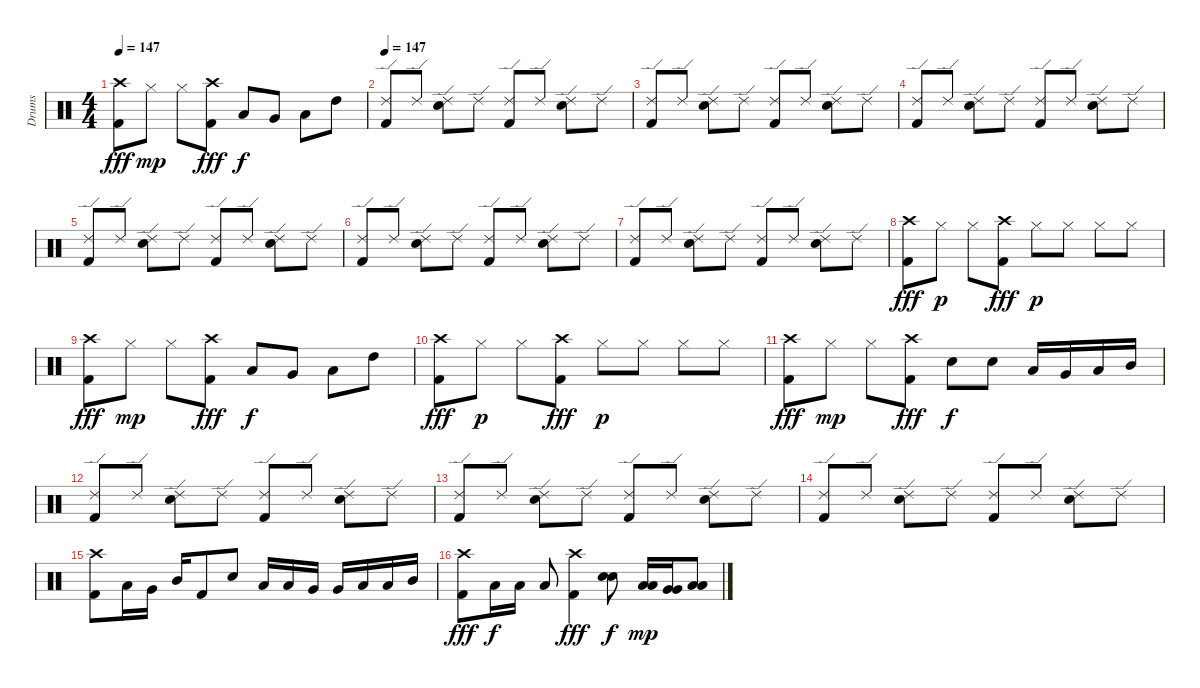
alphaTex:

\track ("Drums" "Drums") {instrument percussion}
\staff {score}
\articulation defaults
\ts (4 4)
\tempo 147
\clef neutral
\ks c
("Crash high (hit)" "Kick (hit) 2").8{dy fff} "Hi-Hat (closed)".8{dy mp} "Hi-Hat (closed)".8 ("Crash high (hit)" "Kick (hit) 2").8{dy fff} "Low Floor Tom (hit)".8{dy f} "Very Low Tom (hit)".8 "Low Tom (hit)".8 "High Tom (hit)".8 |
\tempo 147
("Ride (edge) 2" "Kick (hit) 2").8 "Ride (edge) 2".8 ("Ride (edge) 2" "Snare (hit) 2").8 "Ride (edge) 2".8 ("Ride (edge) 2" "Kick (hit) 2").8 "Ride (edge) 2".8 ("Ride (edge) 2" "Snare (hit) 2").8 "Ride (edge) 2".8 |
("Ride (edge) 2" "Kick (hit) 2").8 "Ride (edge) 2".8 ("Ride (edge) 2" "Snare (hit) 2").8 "Ride (edge) 2".8 ("Ride (edge) 2" "Kick (hit) 2").8 "Ride (edge) 2".8 ("Ride (edge) 2" "Snare (hit) 2").8 "Ride (edge) 2".8 |
("Ride (edge) 2" "Kick (hit) 2").8 "Ride (edge) 2".8 ("Ride (edge) 2" "Snare (hit) 2").8 "Ride (edge) 2".8 ("Ride (edge) 2" "Kick (hit) 2").8 "Ride (edge) 2".8 ("Ride (edge) 2" "Snare (hit) 2").8 "Ride (edge) 2".8 |
("Ride (edge) 2" "Kick (hit) 2").8 "Ride (edge) 2".8 ("Ride (edge) 2" "Snare (hit) 2").8 "Ride (edge) 2".8 ("Ride (edge) 2" "Kick (hit) 2").8 "Ride (edge) 2".8 ("Ride (edge) 2" "Snare (hit) 2").8 "Ride (edge) 2".8 |
("Ride (edge) 2" "Kick (hit) 2").8 "Ride (edge) 2".8 ("Ride (edge) 2" "Snare (hit) 2").8 "Ride (edge) 2".8 ("Ride (edge) 2" "Kick (hit) 2").8 "Ride (edge) 2".8 ("Ride (edge) 2" "Snare (hit) 2").8 "Ride (edge) 2".8 |
("Ride (edge) 2" "Kick (hit) 2").8 "Ride (edge) 2".8 ("Ride (edge) 2" "Snare (hit) 2").8 "Ride (edge) 2".8 ("Ride (edge) 2" "Kick (hit) 2").8 "Ride (edge) 2".8 ("Ride (edge) 2" "Snare (hit) 2").8 "Ride (edge) 2".8 |
("Crash high (hit)" "Kick (hit) 2").8{dy fff} "Hi-Hat (closed)".8{dy p} "Hi-Hat (closed)".8 ("Crash high (hit)" "Kick (hit) 2").8{dy fff} "Hi-Hat (closed)".8{dy p} "Hi-Hat (closed)".8 "Hi-Hat (closed)".8 "Hi-Hat (closed)".8 |
("Crash high (hit)" "Kick (hit) 2").8{dy fff} "Hi-Hat (closed)".8{dy mp} "Hi-Hat (closed)".8 ("Crash high (hit)" "Kick (hit) 2").8{dy fff} "Low Floor Tom (hit)".8{dy f} "Very Low Tom (hit)".8 "Low Tom (hit)".8 "High Tom (hit)".8 |
("Crash high (hit)" "Kick (hit) 2").8{dy fff} "Hi-Hat (closed)".8{dy p} "Hi-Hat (closed)".8 ("Crash high (hit)" "Kick (hit) 2").8{dy fff} "Hi-Hat (closed)".8{dy p} "Hi-Hat (closed)".8 "Hi-Hat (closed)".8 "Hi-Hat (closed)".8 |
("Crash high (hit)" "Kick (hit) 2").8{dy fff} "Hi-Hat (closed)".8{dy mp} "Hi-Hat (closed)".8 ("Crash high (hit)" "Kick (hit) 2").8{dy fff} "Snare (hit) 2".8{dy f} "Snare (hit) 2".8 "Low Floor Tom (hit)".16 "Very Low Tom (hit)".16 "Low Tom (hit)".16 "Mid Tom (hit)".16 |
("Ride (edge) 2" "Kick (hit) 2").8 "Ride (edge) 2".8 ("Ride (edge) 2" "Snare (hit) 2").8 "Ride (edge) 2".8 ("Ride (edge) 2" "Kick (hit) 2").8 "Ride (edge) 2".8 ("Ride (edge) 2" "Snare (hit) 2").8 "Ride (edge) 2".8 |
("Ride (edge) 2" "Kick (hit) 2").8 "Ride (edge) 2".8 ("Ride (edge) 2" "Snare (hit) 2").8 "Ride (edge) 2".8 ("Ride (edge) 2" "Kick (hit) 2").8 "Ride (edge) 2".8 ("Ride (edge) 2" "Snare (hit) 2").8 "Ride (edge) 2".8 |
("Ride (edge) 2" "Kick (hit) 2").8 "Ride (edge) 2".8 ("Ride (edge) 2" "Snare (hit) 2").8 "Ride (edge) 2".8 ("Ride (edge) 2" "Kick (hit) 2").8 "Ride (edge) 2".8 ("Ride (edge) 2" "Snare (hit) 2").8 "Ride (edge) 2".8 |
("Crash high (hit)" "Kick (hit) 2").8 "Low Floor Tom (hit)".16 "Very Low Tom (hit)".16 "Mid Tom (hit)".16 "Kick (hit) 2".8 "Snare (hit) 2".8 "Low Floor Tom (hit)".16 "Low Floor Tom (hit)".16 "Very Low Tom (hit)".16 "Very Low Tom (hit)".16 "Low Tom (hit)".16 "Low Tom (hit)".16 "Mid Tom (hit)".16 |
("Crash high (hit)" "Kick (hit) 2").8{dy fff} "Low Tom (hit)".16{dy f} "Low Tom (hit)".16 "Low Tom (hit)".8 ("Crash high (hit)" "Kick (hit) 2").4{dy fff} ("Snare (hit) 2" "Snare (hit) 2").8{dy f} ("Low Floor Tom (hit)" "Low Floor Tom (hit)").16{dy mp} ("Very Low Tom (hit)" "Very Low Tom (hit)").16 ("Low Tom (hit)" "Low Tom (hit)").8
